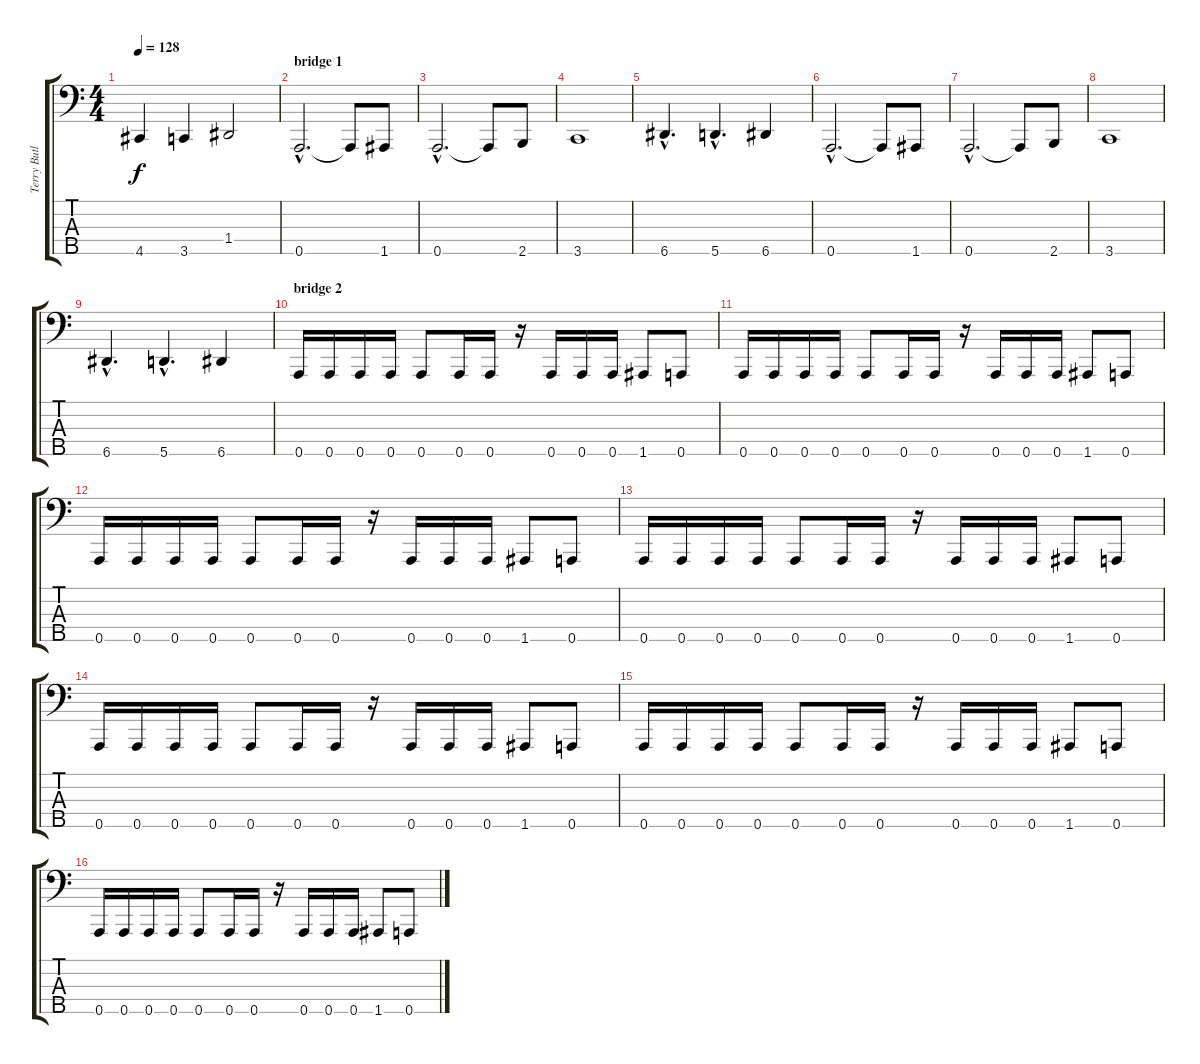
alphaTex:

\track ("Terry Butler" "Terry Butl") {instrument electricbassfinger}
\staff {score tabs}
\tuning (F2 C2 G1 D1 A0) {hide}
\ts (4 4)
\tempo 128
\clef f4
\ks c
4.5.4{dy f} 3.5.4 1.4.2 |
\section ("" "bridge 1")
0.5{hac}.2{d} 0.5{t}.8 1.5.8 |
0.5{hac}.2{d} 0.5{t}.8 2.5.8 |
3.5.1 |
6.5{hac}.4{d} 5.5{hac}.4{d} 6.5.4 |
0.5{hac}.2{d} 0.5{t}.8 1.5.8 |
0.5{hac}.2{d} 0.5{t}.8 2.5.8 |
3.5.1 |
6.5{hac}.4{d} 5.5{hac}.4{d} 6.5.4 |
\section ("" "bridge 2")
0.5.16 0.5.16 0.5.16 0.5.16 0.5.8 0.5.16 0.5.16 r.16 0.5.16 0.5.16 0.5.16 1.5.8 0.5.8 |
0.5.16 0.5.16 0.5.16 0.5.16 0.5.8 0.5.16 0.5.16 r.16 0.5.16 0.5.16 0.5.16 1.5.8 0.5.8 |
0.5.16 0.5.16 0.5.16 0.5.16 0.5.8 0.5.16 0.5.16 r.16 0.5.16 0.5.16 0.5.16 1.5.8 0.5.8 |
0.5.16 0.5.16 0.5.16 0.5.16 0.5.8 0.5.16 0.5.16 r.16 0.5.16 0.5.16 0.5.16 1.5.8 0.5.8 |
0.5.16 0.5.16 0.5.16 0.5.16 0.5.8 0.5.16 0.5.16 r.16 0.5.16 0.5.16 0.5.16 1.5.8 0.5.8 |
0.5.16 0.5.16 0.5.16 0.5.16 0.5.8 0.5.16 0.5.16 r.16 0.5.16 0.5.16 0.5.16 1.5.8 0.5.8 |
0.5.16 0.5.16 0.5.16 0.5.16 0.5.8 0.5.16 0.5.16 r.16 0.5.16 0.5.16 0.5.16 1.5.8 0.5.8
